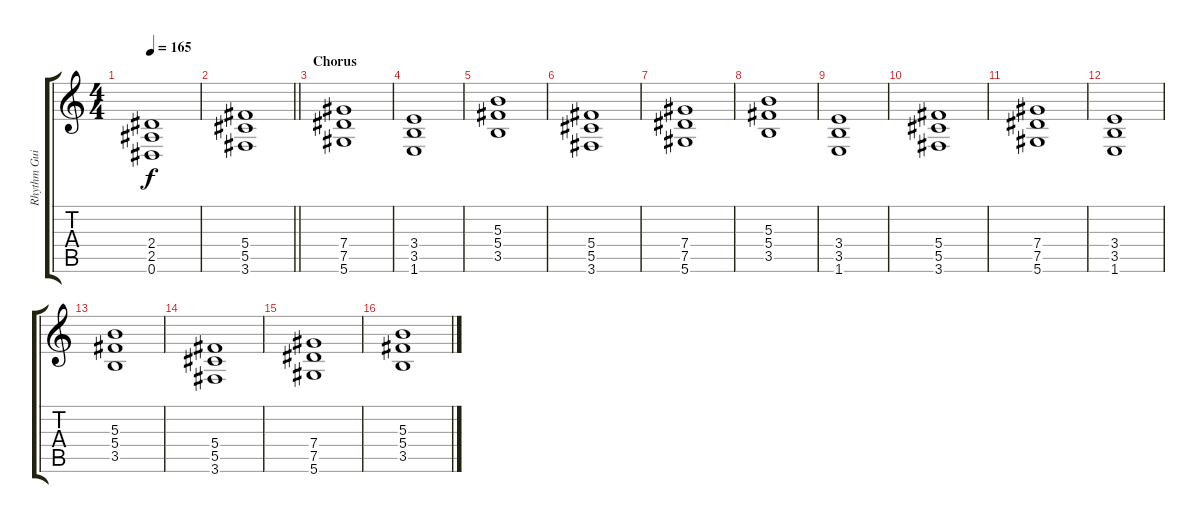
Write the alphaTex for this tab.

\track ("Rhythm Guitar" "Rhythm Gui") {instrument overdrivenguitar}
\staff {score tabs}
\tuning (Eb4 Bb3 Gb3 Db3 Ab2 Eb2) {hide}
\ts (4 4)
\tempo 165
\clef g2
\ks c
(2.4 2.5 0.6).1{dy f} |
\barLineRight lightlight
(5.4 5.5 3.6).1 |
\section ("" "Chorus")
(7.4 7.5 5.6).1 |
(3.4 3.5 1.6).1 |
(5.3 5.4 3.5).1 |
(5.4 5.5 3.6).1 |
(7.4 7.5 5.6).1 |
(5.3 5.4 3.5).1 |
(3.4 3.5 1.6).1 |
(5.4 5.5 3.6).1 |
(7.4 7.5 5.6).1 |
(3.4 3.5 1.6).1 |
(5.3 5.4 3.5).1 |
(5.4 5.5 3.6).1 |
(7.4 7.5 5.6).1 |
(5.3 5.4 3.5).1
